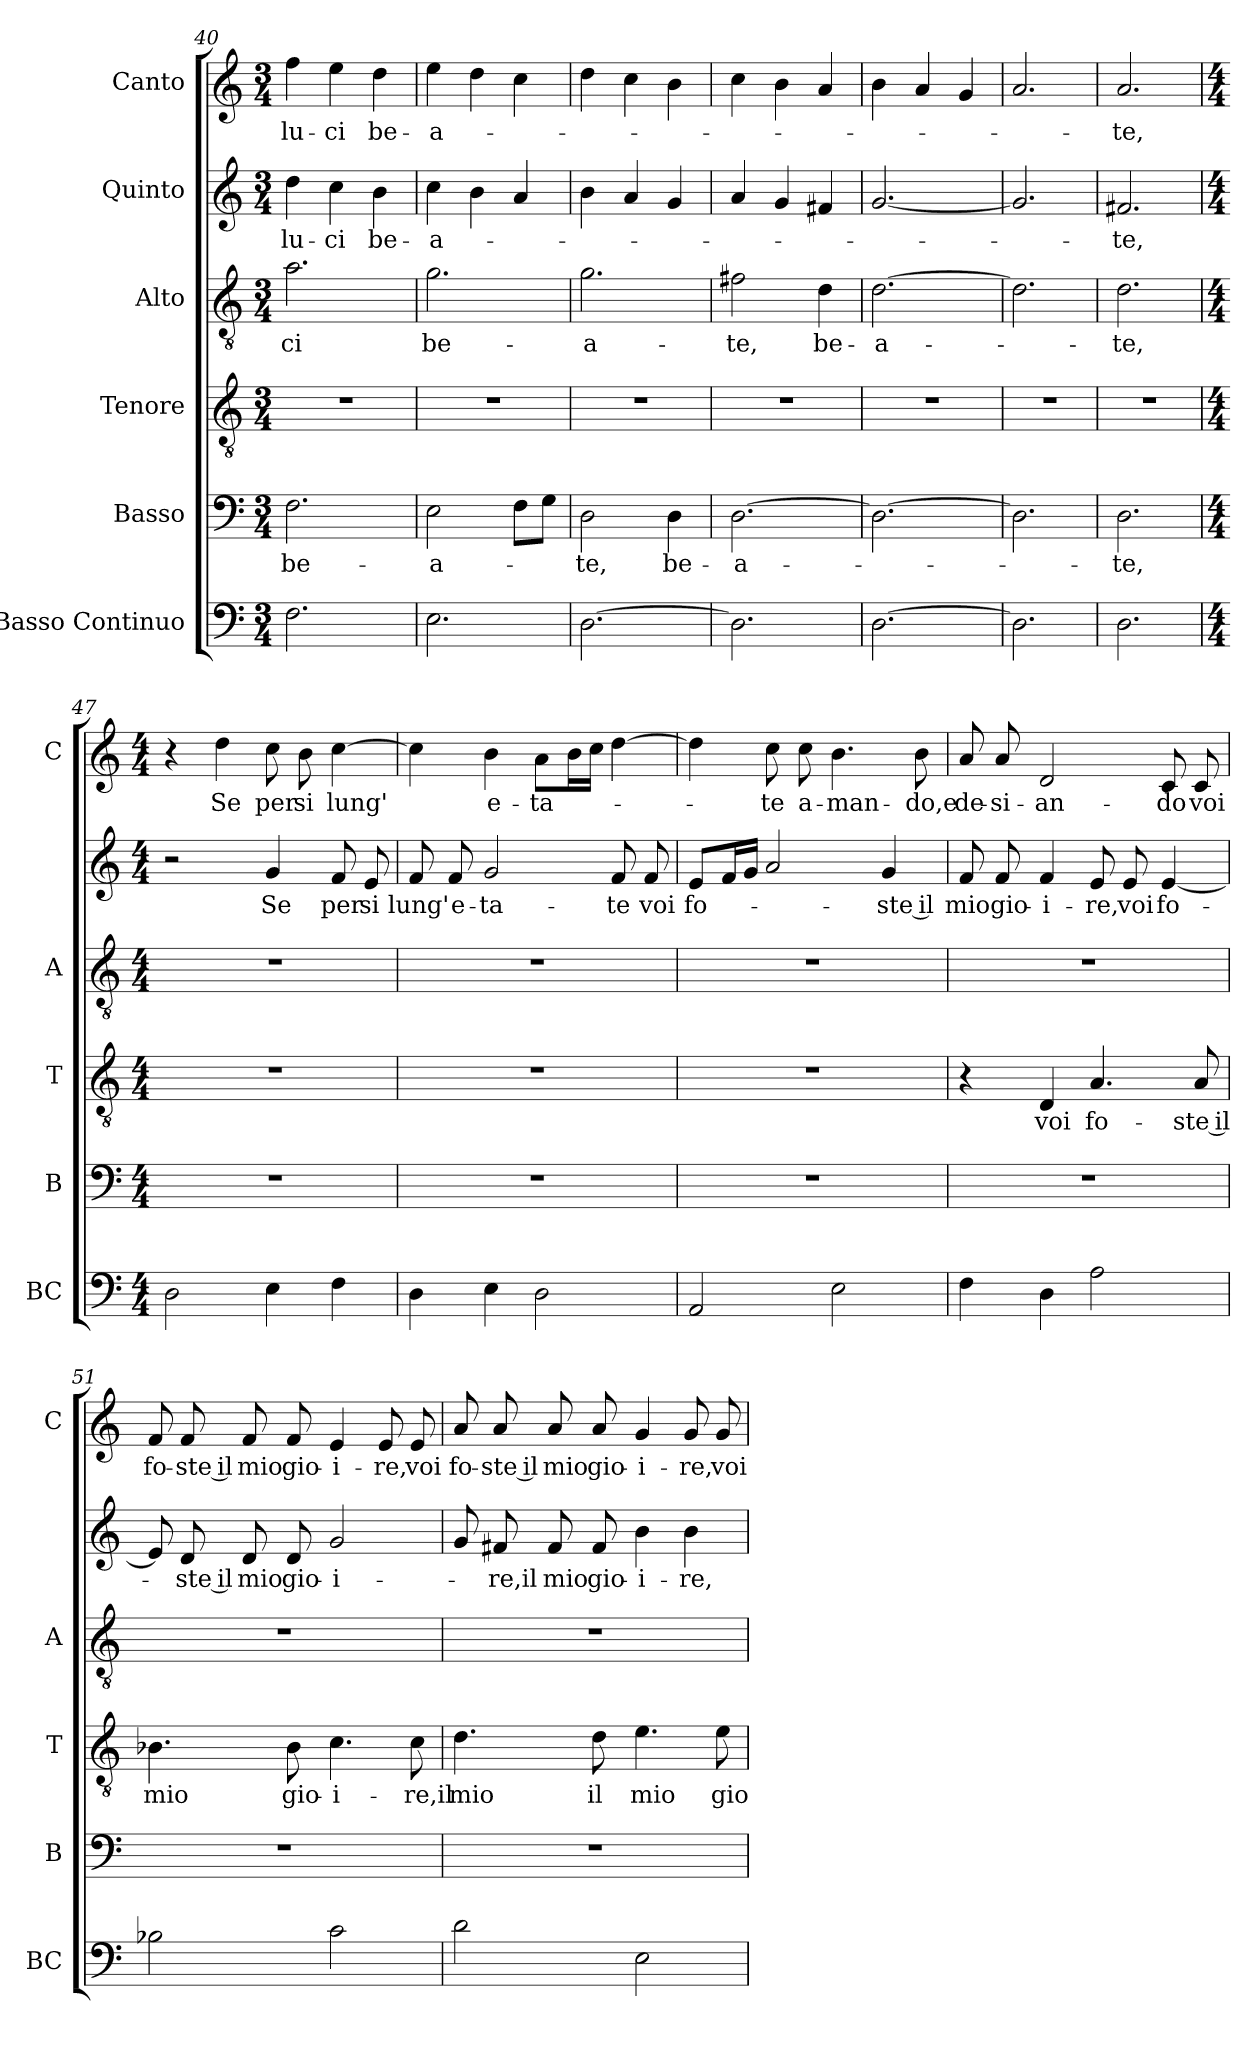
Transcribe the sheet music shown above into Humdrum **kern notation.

**kern	**kern	**text	**kern	**text	**kern	**text	**kern	**text	**kern	**text
*part6	*part5	*part5	*part4	*part4	*part3	*part3	*part2	*part2	*part1	*part1
*staff6	*staff5	*staff5	*staff4	*staff4	*staff3	*staff3	*staff2	*staff2	*staff1	*staff1
*I"Basso Continuo	*I"Basso	*	*I"Tenore	*	*I"Alto	*	*I"Quinto	*	*I"Canto	*
*I'BC	*I'B	*	*I'T	*	*I'A	*	*	*	*I'C	*
*clefF4	*clefF4	*	*clefGv2	*	*clefGv2	*	*clefG2	*	*clefG2	*
*k[]	*k[]	*	*k[]	*	*k[]	*	*k[]	*	*k[]	*
*C:	*C:	*	*C:	*	*C:	*	*C:	*	*C:	*
*M3/4	*M3/4	*	*M3/4	*	*M3/4	*	*M3/4	*	*M3/4	*
=40	=40	=40	=40	=40	=40	=40	=40	=40	=40	=40
!	!	!LO:LY:b	!	!	!	!LO:LY:b	!	!LO:LY:b	!	!LO:LY:b
2.F\	2.F\	be-	2.r	.	2.a\	-ci	4dd\	lu-	4ff\	lu-
!	!	!	!	!	!	!	!	!LO:LY:b	!	!LO:LY:b
.	.	.	.	.	.	.	4cc\	-ci	4ee\	-ci
!	!	!	!	!	!	!	!	!LO:LY:b	!	!LO:LY:b
.	.	.	.	.	.	.	4b\	be-	4dd\	be-
!!LO:PB:g=z
=41	=41	=41	=41	=41	=41	=41	=41	=41	=41	=41
!	!	!LO:LY:b	!	!	!	!LO:LY:b	!	!LO:LY:b	!	!LO:LY:b
2.E\	2E\	-a-	2.r	.	2.g\	be-	4cc\	-a-	4ee\	-a-
.	.	.	.	.	.	.	4b\	.	4dd\	.
.	8F\L	.	.	.	.	.	4a/	.	4cc\	.
.	8G\J	.	.	.	.	.	.	.	.	.
=42	=42	=42	=42	=42	=42	=42	=42	=42	=42	=42
!	!	!LO:LY:b	!	!	!	!LO:LY:b	!	!	!	!
[2.D\	2D\	-te,	2.r	.	2.g\	-a-	4b\	.	4dd\	.
.	.	.	.	.	.	.	4a/	.	4cc\	.
!	!	!LO:LY:b	!	!	!	!	!	!	!	!
.	4D\	be-	.	.	.	.	4g/	.	4b\	.
=43	=43	=43	=43	=43	=43	=43	=43	=43	=43	=43
!	!	!LO:LY:b	!	!	!	!LO:LY:b	!	!	!	!
2.D\]	[2.D\	-a-	2.r	.	2f#X\	-te,	4a/	.	4cc\	.
.	.	.	.	.	.	.	4g/	.	4b\	.
!	!	!	!	!	!	!LO:LY:b	!	!	!	!
.	.	.	.	.	4d\	be-	4f#X/	.	4a/	.
=44	=44	=44	=44	=44	=44	=44	=44	=44	=44	=44
!	!	!	!	!	!	!LO:LY:b	!	!	!	!
[2.D\	2.D\_	.	2.r	.	[2.d\	-a-	[2.g/	.	4b\	.
.	.	.	.	.	.	.	.	.	4a/	.
.	.	.	.	.	.	.	.	.	4g/	.
=45	=45	=45	=45	=45	=45	=45	=45	=45	=45	=45
2.D\]	2.D\]	.	2.r	.	2.d\]	.	2.g/]	.	2.a/	.
=46	=46	=46	=46	=46	=46	=46	=46	=46	=46	=46
!	!	!LO:LY:b	!	!	!	!LO:LY:b	!	!LO:LY:b	!	!LO:LY:b
2.D\	2.D\	-te,	2.r	.	2.d\	-te,	2.f#X/	-te,	2.a/	-te,
=47	=47	=47	=47	=47	=47	=47	=47	=47	=47	=47
*M4/4	*M4/4	*	*M4/4	*	*M4/4	*	*M4/4	*	*M4/4	*
2D\	1r	.	1r	.	1r	.	2r	.	4r	.
!	!	!	!	!	!	!	!	!	!	!LO:LY:b
.	.	.	.	.	.	.	.	.	4dd\	Se
!	!	!	!	!	!	!	!	!LO:LY:b	!	!LO:LY:b
4E\	.	.	.	.	.	.	4g/	Se	8cc\	per
!	!	!	!	!	!	!	!	!	!	!LO:LY:b
.	.	.	.	.	.	.	.	.	8b\	si
!	!	!	!	!	!	!	!	!LO:LY:b	!	!LO:LY:b
4F\	.	.	.	.	.	.	8f/	per	[4cc\	lung'
!	!	!	!	!	!	!	!	!LO:LY:b	!	!
.	.	.	.	.	.	.	8e/	si	.	.
=48	=48	=48	=48	=48	=48	=48	=48	=48	=48	=48
!	!	!	!	!	!	!	!	!LO:LY:b	!	!
4D\	1r	.	1r	.	1r	.	8f/	lung'	4cc\]	.
!	!	!	!	!	!	!	!	!LO:LY:b	!	!
.	.	.	.	.	.	.	8f/	e-	.	.
!	!	!	!	!	!	!	!	!LO:LY:b	!	!LO:LY:b
4E\	.	.	.	.	.	.	2g/	-ta-	4b\	e-
!	!	!	!	!	!	!	!	!	!	!LO:LY:b
2D\	.	.	.	.	.	.	.	.	8a\L	-ta-
.	.	.	.	.	.	.	.	.	16b\L	.
.	.	.	.	.	.	.	.	.	16cc\JJ	.
!	!	!	!	!	!	!	!	!LO:LY:b	!	!
.	.	.	.	.	.	.	8f/	-te	[4dd\	.
!	!	!	!	!	!	!	!	!LO:LY:b	!	!
.	.	.	.	.	.	.	8f/	voi	.	.
=49	=49	=49	=49	=49	=49	=49	=49	=49	=49	=49
!	!	!	!	!	!	!	!	!LO:LY:b	!	!
2AA/	1r	.	1r	.	1r	.	8e/L	fo-	4dd\]	.
.	.	.	.	.	.	.	16f/L	.	.	.
.	.	.	.	.	.	.	16g/JJ	.	.	.
!	!	!	!	!	!	!	!	!	!	!LO:LY:b
.	.	.	.	.	.	.	2a/	.	8cc\	-te
!	!	!	!	!	!	!	!	!	!	!LO:LY:b
.	.	.	.	.	.	.	.	.	8cc\	a-
!	!	!	!	!	!	!	!	!	!	!LO:LY:b
2E\	.	.	.	.	.	.	.	.	4.b\	-man-
!	!	!	!	!	!	!	!	!LO:LY:b	!	!
.	.	.	.	.	.	.	4g/	-ste il	.	.
!	!	!	!	!	!	!	!	!	!	!LO:LY:b
.	.	.	.	.	.	.	.	.	8b\	-do,e
!!LO:LB:g=z
=50	=50	=50	=50	=50	=50	=50	=50	=50	=50	=50
!	!	!	!	!	!	!	!	!LO:LY:b	!	!LO:LY:b
4F\	1r	.	4r	.	1r	.	8f/	mio	8a/	de-
!	!	!	!	!	!	!	!	!LO:LY:b	!	!LO:LY:b
.	.	.	.	.	.	.	8f/	gio-	8a/	-si-
!	!	!	!	!LO:LY:b	!	!	!	!LO:LY:b	!	!LO:LY:b
4D\	.	.	4D/	voi	.	.	4f/	-i-	2d/	-an-
!	!	!	!	!LO:LY:b	!	!	!	!LO:LY:b	!	!
2A\	.	.	4.A/	fo-	.	.	8e/	-re,	.	.
!	!	!	!	!	!	!	!	!LO:LY:b	!	!
.	.	.	.	.	.	.	8e/	voi	.	.
!	!	!	!	!	!	!	!	!LO:LY:b	!	!LO:LY:b
.	.	.	.	.	.	.	[4e/	fo-	8c/	-do
!	!	!	!	!LO:LY:b	!	!	!	!	!	!LO:LY:b
.	.	.	8A/	-ste il	.	.	.	.	8c/	voi
=51	=51	=51	=51	=51	=51	=51	=51	=51	=51	=51
!	!	!	!	!LO:LY:b	!	!	!	!	!	!LO:LY:b
2B-X\	1r	.	4.B-X\	mio	1r	.	8e/]	.	8f/	fo-
!	!	!	!	!	!	!	!	!LO:LY:b	!	!LO:LY:b
.	.	.	.	.	.	.	8d/	-ste il	8f/	-ste il
!	!	!	!	!	!	!	!	!LO:LY:b	!	!LO:LY:b
.	.	.	.	.	.	.	8d/	mio	8f/	mio
!	!	!	!	!LO:LY:b	!	!	!	!LO:LY:b	!	!LO:LY:b
.	.	.	8B-\	gio-	.	.	8d/	gio-	8f/	gio-
!	!	!	!	!LO:LY:b	!	!	!	!LO:LY:b	!	!LO:LY:b
2c\	.	.	4.c\	-i-	.	.	2g/	-i-	4e/	-i-
!	!	!	!	!	!	!	!	!	!	!LO:LY:b
.	.	.	.	.	.	.	.	.	8e/	-re,
!	!	!	!	!LO:LY:b	!	!	!	!	!	!LO:LY:b
.	.	.	8c\	-re,il	.	.	.	.	8e/	voi
=52	=52	=52	=52	=52	=52	=52	=52	=52	=52	=52
!	!	!	!	!LO:LY:b	!	!	!	!	!	!LO:LY:b
2d\	1r	.	4.d\	mio	1r	.	8g/	.	8a/	fo-
!	!	!	!	!	!	!	!	!LO:LY:b	!	!LO:LY:b
.	.	.	.	.	.	.	8f#X/	-re,il	8a/	-ste il
!	!	!	!	!	!	!	!	!LO:LY:b	!	!LO:LY:b
.	.	.	.	.	.	.	8f#/	mio	8a/	mio
!	!	!	!	!LO:LY:b	!	!	!	!LO:LY:b	!	!LO:LY:b
.	.	.	8d\	il	.	.	8f#/	gio-	8a/	gio-
!	!	!	!	!LO:LY:b	!	!	!	!LO:LY:b	!	!LO:LY:b
2E\	.	.	4.e\	mio	.	.	4b\	-i-	4g/	-i-
!	!	!	!	!	!	!	!	!LO:LY:b	!	!LO:LY:b
.	.	.	.	.	.	.	4b\	-re,	8g/	-re,
!	!	!	!	!LO:LY:b	!	!	!	!	!	!LO:LY:b
.	.	.	8e\	gio-	.	.	.	.	8g/	voi
=	=	=	=	=	=	=	=	=	=	=
*-	*-	*-	*-	*-	*-	*-	*-	*-	*-	*-
